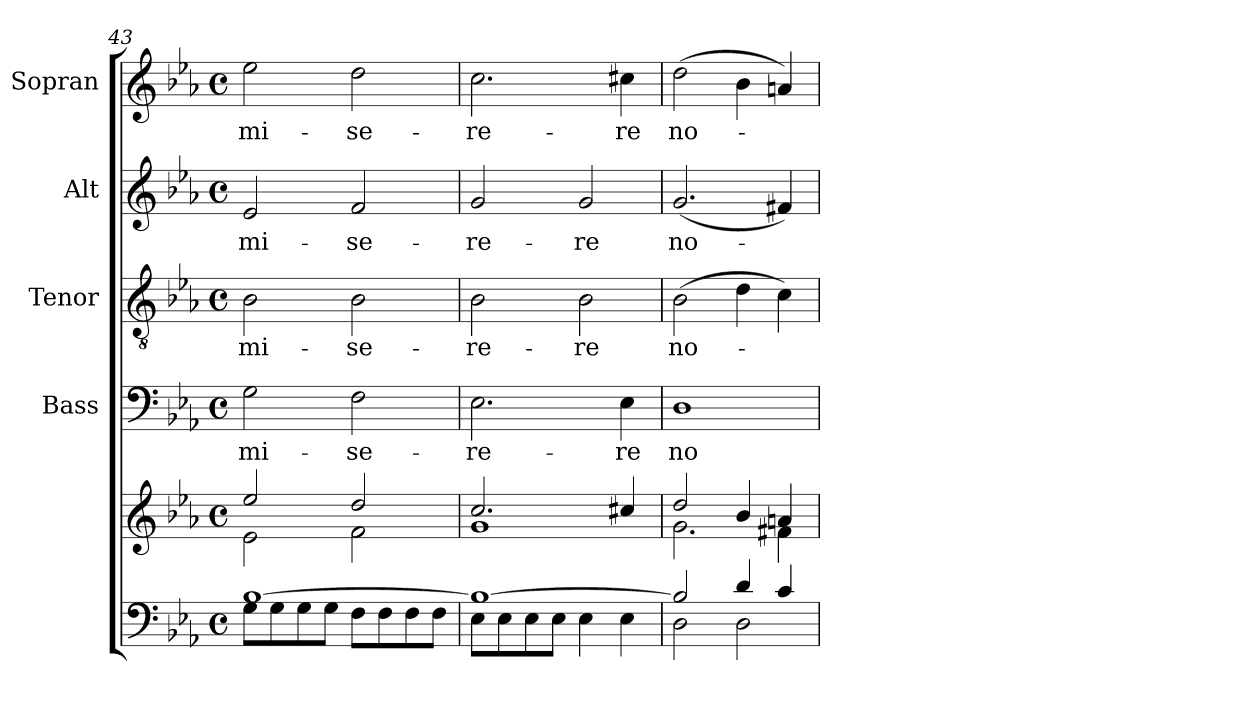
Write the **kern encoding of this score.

**kern	**kern	**kern	**text	**kern	**text	**kern	**text	**kern	**text
*part5	*part5	*part4	*part4	*part3	*part3	*part2	*part2	*part1	*part1
*staff6	*staff5	*staff4	*staff4	*staff3	*staff3	*staff2	*staff2	*staff1	*staff1
*	*	*I"Bass	*	*I"Tenor	*	*I"Alt	*	*I"Sopran	*
*	*	*I'B.	*	*I'T.	*	*I'A.	*	*I'S.	*
*clefF4	*clefG2	*clefF4	*	*clefGv2	*	*clefG2	*	*clefG2	*
*k[b-e-a-]	*k[b-e-a-]	*k[b-e-a-]	*	*k[b-e-a-]	*	*k[b-e-a-]	*	*k[b-e-a-]	*
*E-:	*E-:	*E-:	*	*E-:	*	*E-:	*	*E-:	*
*M4/4	*M4/4	*M4/4	*	*M4/4	*	*M4/4	*	*M4/4	*
*met(c)	*met(c)	*met(c)	*	*met(c)	*	*met(c)	*	*met(c)	*
=43	=43	=43	=43	=43	=43	=43	=43	=43	=43
*^	*^	*	*	*	*	*	*	*	*
!	!	!	!	!	!LO:LY:b	!	!LO:LY:b	!	!LO:LY:b	!	!LO:LY:b
[>1B-	8G\L	2ee-/	2e-\	2G\	mi-	2B-\	mi-	2e-/	mi-	2ee-\	mi-
.	8G\	.	.	.	.	.	.	.	.	.	.
.	8G\	.	.	.	.	.	.	.	.	.	.
.	8G\J	.	.	.	.	.	.	.	.	.	.
!	!	!	!	!	!LO:LY:b	!	!LO:LY:b	!	!LO:LY:b	!	!LO:LY:b
.	8F\L	2dd/	2f\	2F\	-se-	2B-\	-se-	2f/	-se-	2dd\	-se-
.	8F\	.	.	.	.	.	.	.	.	.	.
.	8F\	.	.	.	.	.	.	.	.	.	.
.	8F\J	.	.	.	.	.	.	.	.	.	.
=44	=44	=44	=44	=44	=44	=44	=44	=44	=44	=44	=44
!	!	!	!	!	!LO:LY:b	!	!LO:LY:b	!	!LO:LY:b	!	!LO:LY:b
1B-_	8E-\L	2.cc/	1g	2.E-\	-re-	2B-\	-re-	2g/	-re-	2.cc\	-re-
.	8E-\	.	.	.	.	.	.	.	.	.	.
.	8E-\	.	.	.	.	.	.	.	.	.	.
.	8E-\J	.	.	.	.	.	.	.	.	.	.
!	!	!	!	!	!	!	!LO:LY:b	!	!LO:LY:b	!	!
.	4E-\	.	.	.	.	2B-\	-re	2g/	-re	.	.
!	!	!	!	!	!LO:LY:b	!	!	!	!	!	!LO:LY:b
.	4E-\	4cc#X/	.	4E-\	-re	.	.	.	.	4cc#X\	-re
!!LO:PB:g=z
=45	=45	=45	=45	=45	=45	=45	=45	=45	=45	=45	=45
!	!	!	!	!	!LO:LY:b	!	!LO:LY:b	!	!LO:LY:b	!	!LO:LY:b
2B-/]	2D\	2dd/	2.g\	1D	no-	(>2B-\	no-	(<2.g/	no-	(>2dd\	no-
4d/	2D\	4b-/	.	.	.	4d\	.	.	.	4b-\	.
4c/	.	4an/	4f#X\	.	.	4c\)	.	4f#X/)	.	4an/)	.
*v	*v	*	*	*	*	*	*	*	*	*	*
*	*v	*v	*	*	*	*	*	*	*	*
=	=	=	=	=	=	=	=	=	=
*-	*-	*-	*-	*-	*-	*-	*-	*-	*-
